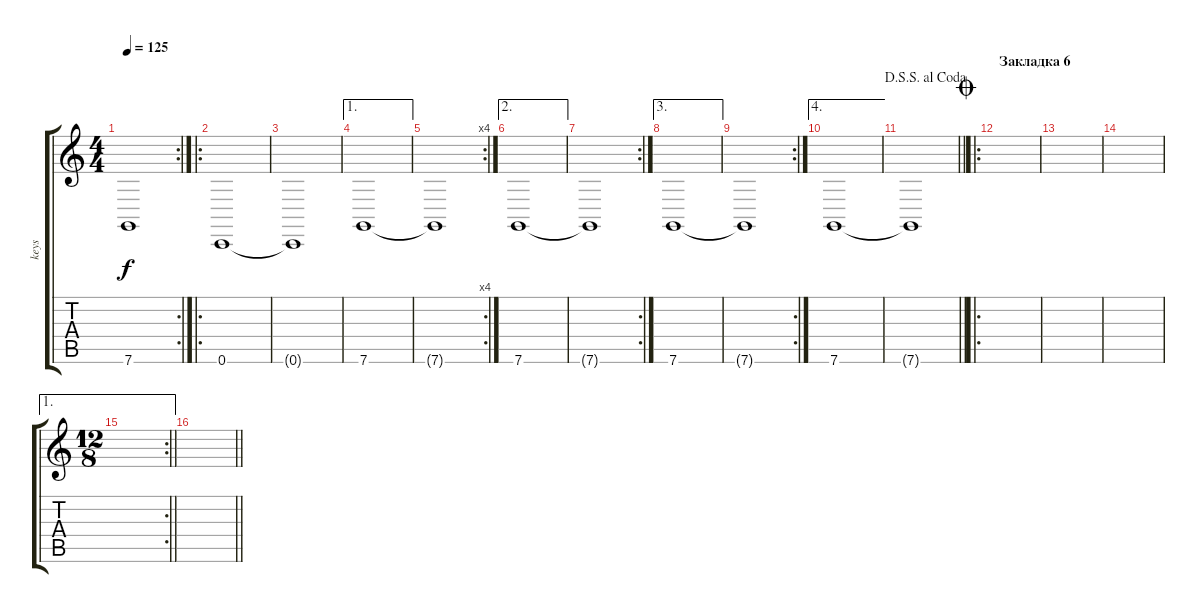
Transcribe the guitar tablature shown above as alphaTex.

\track ("keys" "keys") {instrument churchorgan}
\staff {score tabs}
\tuning (C4 G3 Eb3 Bb2 F2 C2) {hide}
\rc 2
\ts (4 4)
\tempo 125
\clef g2
\ks c
7.6{t}.1{dy f} |
\ro
0.6.1 |
0.6{t}.1 |
\ae 1
7.6.1 |
\rc 4
7.6{t}.1 |
\ae 2
7.6.1 |
\rc 2
7.6{t}.1 |
\ae 3
7.6.1 |
\rc 2
7.6{t}.1 |
\ae 4
7.6.1 |
\jump dalsegnosegnoalcoda
\barLineRight lightlight
7.6{t}.1 |
\ro
\section ("" "Закладка 6")
\jump coda
|
|
|
\ae 1
\rc 2
\ts (12 8)
\barLineRight lightlight
|
\barLineRight lightlight
